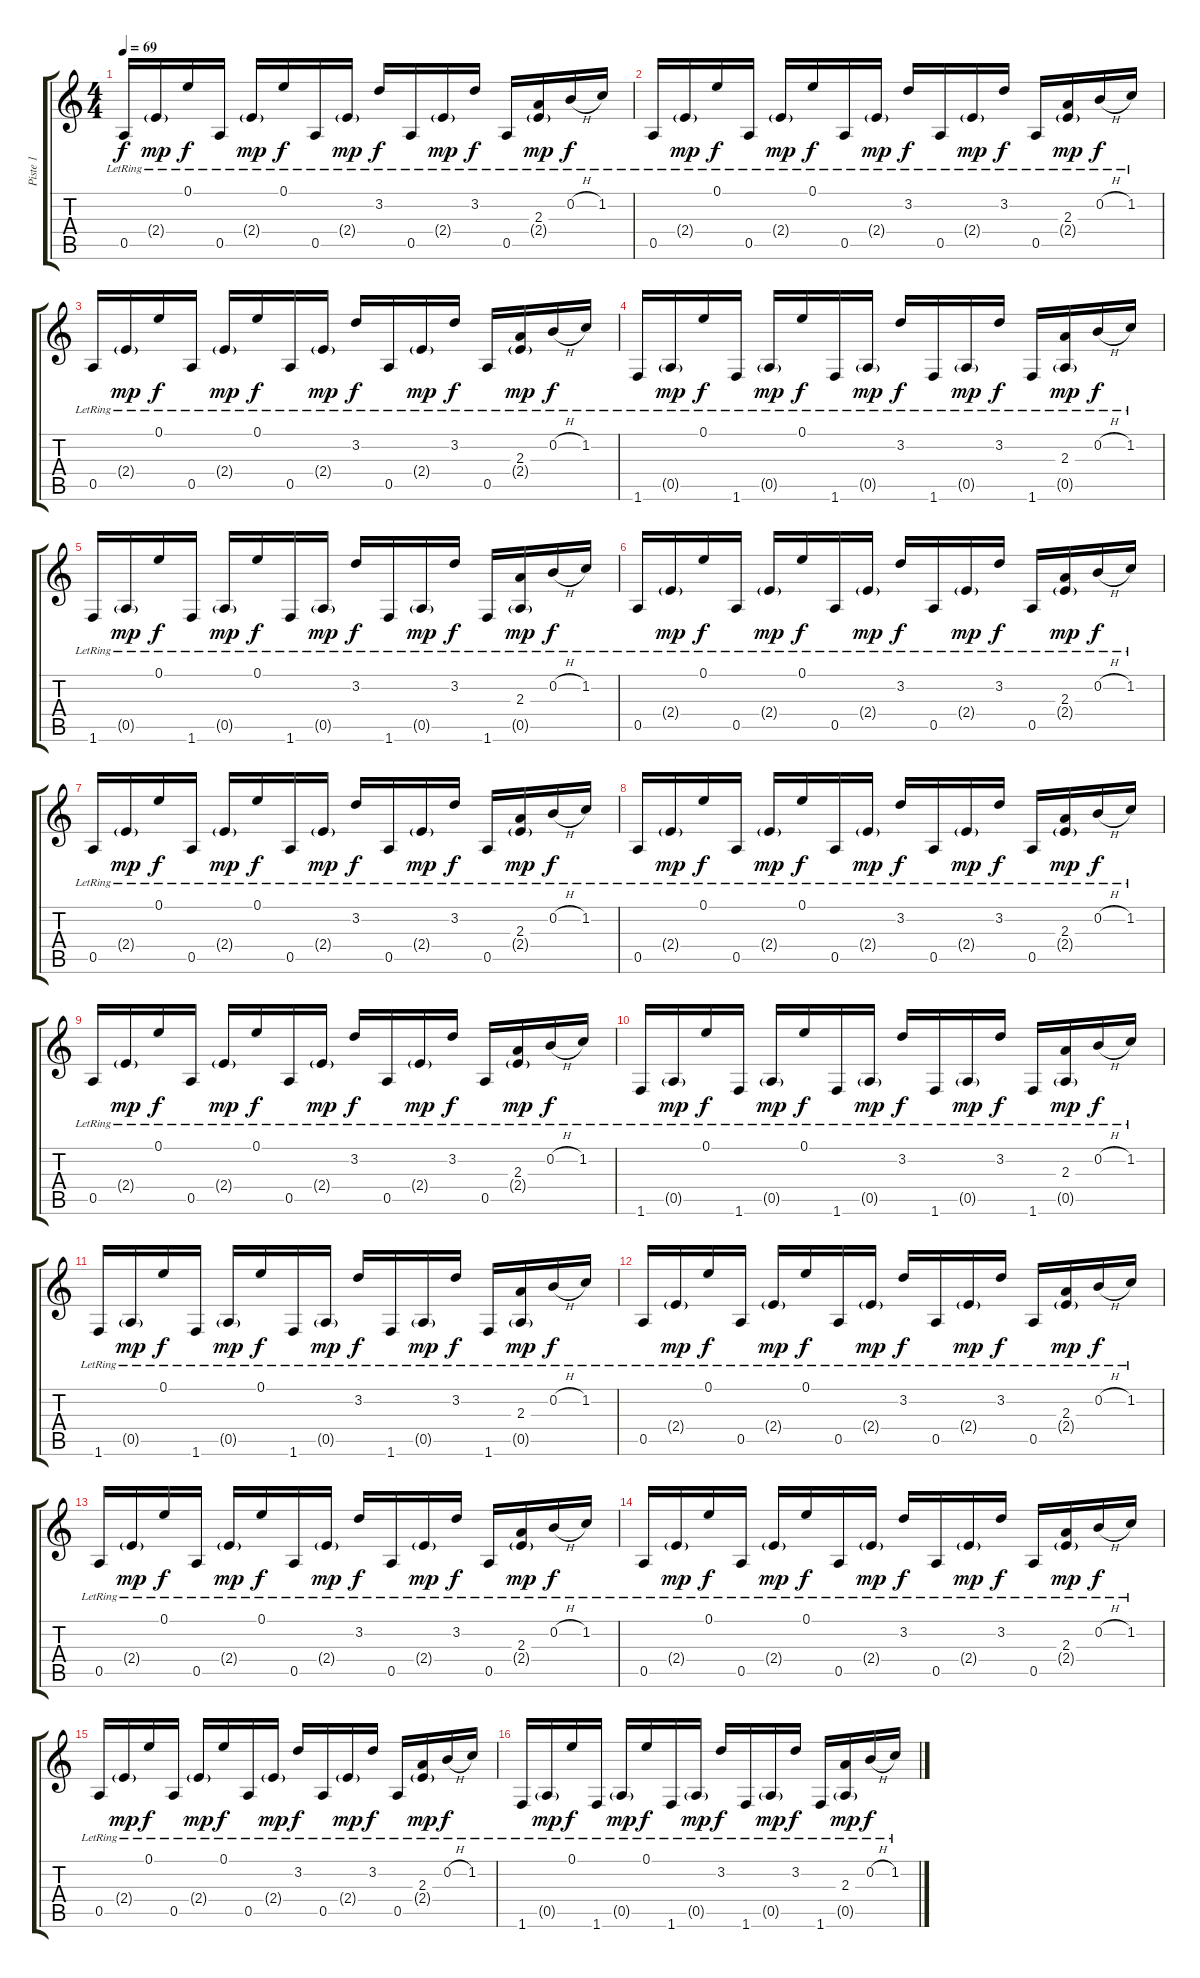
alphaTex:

\track ("Piste 1" "Piste 1") {instrument electricguitarjazz}
\staff {score tabs}
\tuning (E4 B3 G3 D3 A2 E2) {hide}
\ts (4 4)
\tempo 69
\clef g2
\ks c
0.5{lr}.16{dy f} 2.4{g lr}.16{dy mp} 0.1{lr}.16{dy f} 0.5{lr}.16 2.4{g lr}.16{dy mp} 0.1{lr}.16{dy f} 0.5{lr}.16 2.4{g lr}.16{dy mp} 3.2{lr}.16{dy f} 0.5{lr}.16 2.4{g lr}.16{dy mp} 3.2{lr}.16{dy f} 0.5{lr}.16 (2.3{lr} 2.4{g lr}).16{dy mp} 0.2{h lr}.16{dy f} 1.2{lr}.16 |
0.5{lr}.16 2.4{g lr}.16{dy mp} 0.1{lr}.16{dy f} 0.5{lr}.16 2.4{g lr}.16{dy mp} 0.1{lr}.16{dy f} 0.5{lr}.16 2.4{g lr}.16{dy mp} 3.2{lr}.16{dy f} 0.5{lr}.16 2.4{g lr}.16{dy mp} 3.2{lr}.16{dy f} 0.5{lr}.16 (2.3{lr} 2.4{g lr}).16{dy mp} 0.2{h lr}.16{dy f} 1.2{lr}.16 |
0.5{lr}.16 2.4{g lr}.16{dy mp} 0.1{lr}.16{dy f} 0.5{lr}.16 2.4{g lr}.16{dy mp} 0.1{lr}.16{dy f} 0.5{lr}.16 2.4{g lr}.16{dy mp} 3.2{lr}.16{dy f} 0.5{lr}.16 2.4{g lr}.16{dy mp} 3.2{lr}.16{dy f} 0.5{lr}.16 (2.3{lr} 2.4{g lr}).16{dy mp} 0.2{h lr}.16{dy f} 1.2{lr}.16 |
1.6{lr}.16 0.5{g lr}.16{dy mp} 0.1{lr}.16{dy f} 1.6{lr}.16 0.5{g lr}.16{dy mp} 0.1{lr}.16{dy f} 1.6{lr}.16 0.5{g lr}.16{dy mp} 3.2{lr}.16{dy f} 1.6{lr}.16 0.5{g lr}.16{dy mp} 3.2{lr}.16{dy f} 1.6{lr}.16 (2.3{lr} 0.5{g lr}).16{dy mp} 0.2{h lr}.16{dy f} 1.2{lr}.16 |
1.6{lr}.16 0.5{g lr}.16{dy mp} 0.1{lr}.16{dy f} 1.6{lr}.16 0.5{g lr}.16{dy mp} 0.1{lr}.16{dy f} 1.6{lr}.16 0.5{g lr}.16{dy mp} 3.2{lr}.16{dy f} 1.6{lr}.16 0.5{g lr}.16{dy mp} 3.2{lr}.16{dy f} 1.6{lr}.16 (2.3{lr} 0.5{g lr}).16{dy mp} 0.2{h lr}.16{dy f} 1.2{lr}.16 |
0.5{lr}.16 2.4{g lr}.16{dy mp} 0.1{lr}.16{dy f} 0.5{lr}.16 2.4{g lr}.16{dy mp} 0.1{lr}.16{dy f} 0.5{lr}.16 2.4{g lr}.16{dy mp} 3.2{lr}.16{dy f} 0.5{lr}.16 2.4{g lr}.16{dy mp} 3.2{lr}.16{dy f} 0.5{lr}.16 (2.3{lr} 2.4{g lr}).16{dy mp} 0.2{h lr}.16{dy f} 1.2{lr}.16 |
0.5{lr}.16 2.4{g lr}.16{dy mp} 0.1{lr}.16{dy f} 0.5{lr}.16 2.4{g lr}.16{dy mp} 0.1{lr}.16{dy f} 0.5{lr}.16 2.4{g lr}.16{dy mp} 3.2{lr}.16{dy f} 0.5{lr}.16 2.4{g lr}.16{dy mp} 3.2{lr}.16{dy f} 0.5{lr}.16 (2.3{lr} 2.4{g lr}).16{dy mp} 0.2{h lr}.16{dy f} 1.2{lr}.16 |
0.5{lr}.16 2.4{g lr}.16{dy mp} 0.1{lr}.16{dy f} 0.5{lr}.16 2.4{g lr}.16{dy mp} 0.1{lr}.16{dy f} 0.5{lr}.16 2.4{g lr}.16{dy mp} 3.2{lr}.16{dy f} 0.5{lr}.16 2.4{g lr}.16{dy mp} 3.2{lr}.16{dy f} 0.5{lr}.16 (2.3{lr} 2.4{g lr}).16{dy mp} 0.2{h lr}.16{dy f} 1.2{lr}.16 |
0.5{lr}.16 2.4{g lr}.16{dy mp} 0.1{lr}.16{dy f} 0.5{lr}.16 2.4{g lr}.16{dy mp} 0.1{lr}.16{dy f} 0.5{lr}.16 2.4{g lr}.16{dy mp} 3.2{lr}.16{dy f} 0.5{lr}.16 2.4{g lr}.16{dy mp} 3.2{lr}.16{dy f} 0.5{lr}.16 (2.3{lr} 2.4{g lr}).16{dy mp} 0.2{h lr}.16{dy f} 1.2{lr}.16 |
1.6{lr}.16 0.5{g lr}.16{dy mp} 0.1{lr}.16{dy f} 1.6{lr}.16 0.5{g lr}.16{dy mp} 0.1{lr}.16{dy f} 1.6{lr}.16 0.5{g lr}.16{dy mp} 3.2{lr}.16{dy f} 1.6{lr}.16 0.5{g lr}.16{dy mp} 3.2{lr}.16{dy f} 1.6{lr}.16 (2.3{lr} 0.5{g lr}).16{dy mp} 0.2{h lr}.16{dy f} 1.2{lr}.16 |
1.6{lr}.16 0.5{g lr}.16{dy mp} 0.1{lr}.16{dy f} 1.6{lr}.16 0.5{g lr}.16{dy mp} 0.1{lr}.16{dy f} 1.6{lr}.16 0.5{g lr}.16{dy mp} 3.2{lr}.16{dy f} 1.6{lr}.16 0.5{g lr}.16{dy mp} 3.2{lr}.16{dy f} 1.6{lr}.16 (2.3{lr} 0.5{g lr}).16{dy mp} 0.2{h lr}.16{dy f} 1.2{lr}.16 |
0.5{lr}.16 2.4{g lr}.16{dy mp} 0.1{lr}.16{dy f} 0.5{lr}.16 2.4{g lr}.16{dy mp} 0.1{lr}.16{dy f} 0.5{lr}.16 2.4{g lr}.16{dy mp} 3.2{lr}.16{dy f} 0.5{lr}.16 2.4{g lr}.16{dy mp} 3.2{lr}.16{dy f} 0.5{lr}.16 (2.3{lr} 2.4{g lr}).16{dy mp} 0.2{h lr}.16{dy f} 1.2{lr}.16 |
0.5{lr}.16 2.4{g lr}.16{dy mp} 0.1{lr}.16{dy f} 0.5{lr}.16 2.4{g lr}.16{dy mp} 0.1{lr}.16{dy f} 0.5{lr}.16 2.4{g lr}.16{dy mp} 3.2{lr}.16{dy f} 0.5{lr}.16 2.4{g lr}.16{dy mp} 3.2{lr}.16{dy f} 0.5{lr}.16 (2.3{lr} 2.4{g lr}).16{dy mp} 0.2{h lr}.16{dy f} 1.2{lr}.16 |
0.5{lr}.16 2.4{g lr}.16{dy mp} 0.1{lr}.16{dy f} 0.5{lr}.16 2.4{g lr}.16{dy mp} 0.1{lr}.16{dy f} 0.5{lr}.16 2.4{g lr}.16{dy mp} 3.2{lr}.16{dy f} 0.5{lr}.16 2.4{g lr}.16{dy mp} 3.2{lr}.16{dy f} 0.5{lr}.16 (2.3{lr} 2.4{g lr}).16{dy mp} 0.2{h lr}.16{dy f} 1.2{lr}.16 |
0.5{lr}.16 2.4{g lr}.16{dy mp} 0.1{lr}.16{dy f} 0.5{lr}.16 2.4{g lr}.16{dy mp} 0.1{lr}.16{dy f} 0.5{lr}.16 2.4{g lr}.16{dy mp} 3.2{lr}.16{dy f} 0.5{lr}.16 2.4{g lr}.16{dy mp} 3.2{lr}.16{dy f} 0.5{lr}.16 (2.3{lr} 2.4{g lr}).16{dy mp} 0.2{h lr}.16{dy f} 1.2{lr}.16 |
1.6{lr}.16 0.5{g lr}.16{dy mp} 0.1{lr}.16{dy f} 1.6{lr}.16 0.5{g lr}.16{dy mp} 0.1{lr}.16{dy f} 1.6{lr}.16 0.5{g lr}.16{dy mp} 3.2{lr}.16{dy f} 1.6{lr}.16 0.5{g lr}.16{dy mp} 3.2{lr}.16{dy f} 1.6{lr}.16 (2.3{lr} 0.5{g lr}).16{dy mp} 0.2{h lr}.16{dy f} 1.2{lr}.16
